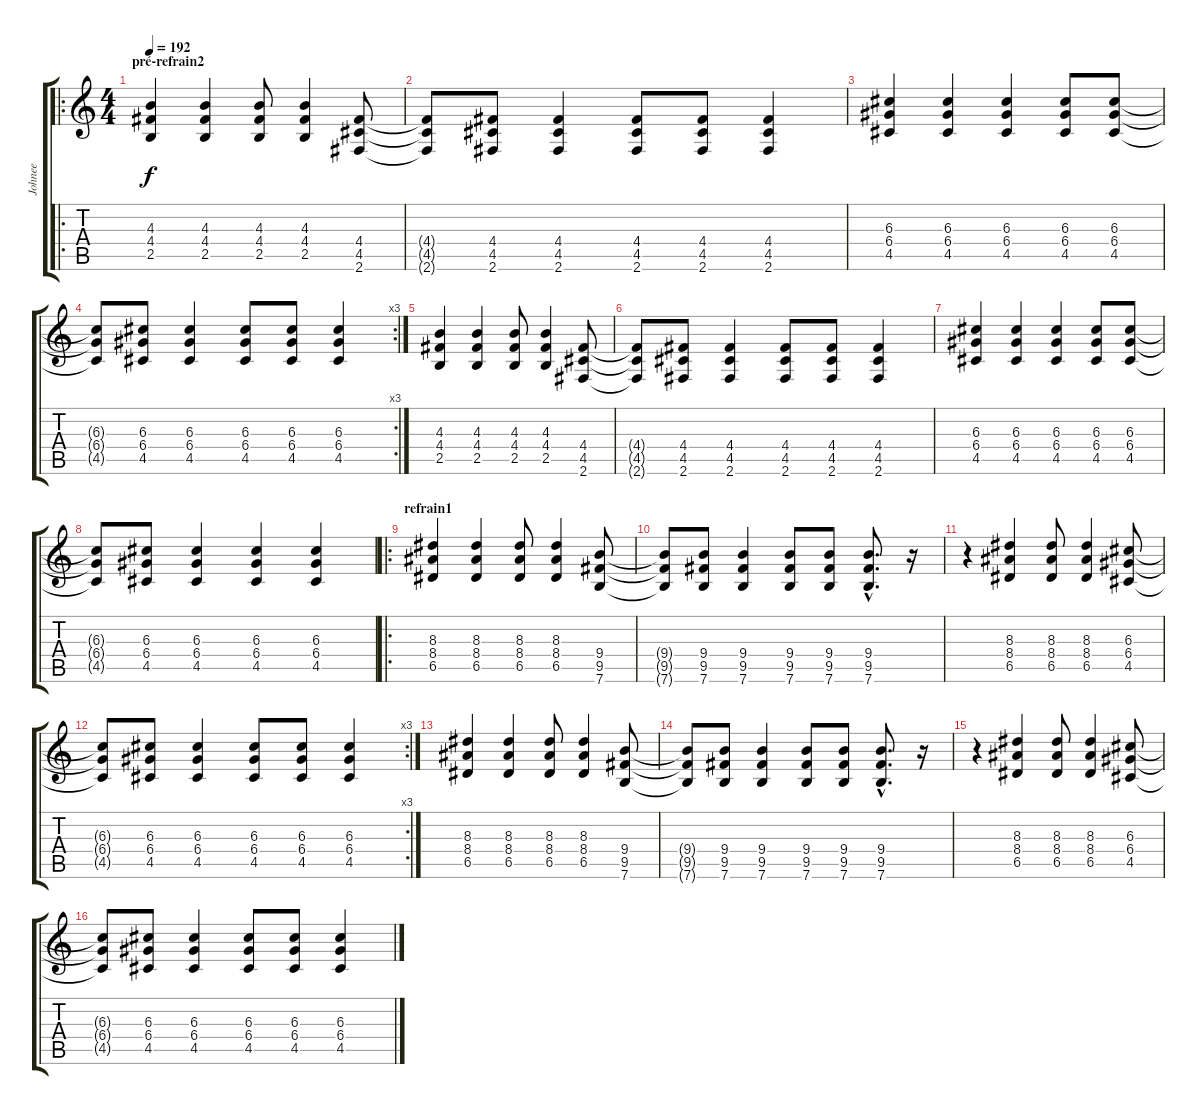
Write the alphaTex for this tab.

\track ("Johnee" "Johnee") {instrument overdrivenguitar}
\staff {score tabs}
\tuning (E4 B3 G3 D3 A2 E2) {hide}
\ro
\ts (4 4)
\section ("" "pré-refrain2")
\tempo 192
\clef g2
\ks c
(4.3 4.4 2.5).4{dy f} (4.3 4.4 2.5).4 (4.3 4.4 2.5).8 (4.3 4.4 2.5).4 (4.4 4.5 2.6).8 |
(4.4{t} 4.5{t} 2.6{t}).8 (4.4 4.5 2.6).8 (4.4 4.5 2.6).4 (4.4 4.5 2.6).8 (4.4 4.5 2.6).8 (4.4 4.5 2.6).4 |
(6.3 6.4 4.5).4 (6.3 6.4 4.5).4 (6.3 6.4 4.5).4 (6.3 6.4 4.5).8 (6.3 6.4 4.5).8 |
\rc 3
(6.3{t} 6.4{t} 4.5{t}).8 (6.3 6.4 4.5).8 (6.3 6.4 4.5).4 (6.3 6.4 4.5).8 (6.3 6.4 4.5).8 (6.3 6.4 4.5).4 |
(4.3 4.4 2.5).4 (4.3 4.4 2.5).4 (4.3 4.4 2.5).8 (4.3 4.4 2.5).4 (4.4 4.5 2.6).8 |
(4.4{t} 4.5{t} 2.6{t}).8 (4.4 4.5 2.6).8 (4.4 4.5 2.6).4 (4.4 4.5 2.6).8 (4.4 4.5 2.6).8 (4.4 4.5 2.6).4 |
(6.3 6.4 4.5).4 (6.3 6.4 4.5).4 (6.3 6.4 4.5).4 (6.3 6.4 4.5).8 (6.3 6.4 4.5).8 |
(6.3{t} 6.4{t} 4.5{t}).8 (6.3 6.4 4.5).8 (6.3 6.4 4.5).4 (6.3 6.4 4.5).4 (6.3 6.4 4.5).4 |
\ro
\section ("" "refrain1")
(8.3 8.4 6.5).4 (8.3 8.4 6.5).4 (8.3 8.4 6.5).8 (8.3 8.4 6.5).4 (9.4 9.5 7.6).8 |
(9.4{t} 9.5{t} 7.6{t}).8 (9.4 9.5 7.6).8 (9.4 9.5 7.6).4 (9.4 9.5 7.6).8 (9.4 9.5 7.6).8 (9.4{hac} 9.5{hac} 7.6{hac}).8{d} r.16 |
r.4 (8.3 8.4 6.5).4 (8.3 8.4 6.5).8 (8.3 8.4 6.5).4 (6.3 6.4 4.5).8 |
\rc 3
(6.3{t} 6.4{t} 4.5{t}).8 (6.3 6.4 4.5).8 (6.3 6.4 4.5).4 (6.3 6.4 4.5).8 (6.3 6.4 4.5).8 (6.3 6.4 4.5).4 |
(8.3 8.4 6.5).4 (8.3 8.4 6.5).4 (8.3 8.4 6.5).8 (8.3 8.4 6.5).4 (9.4 9.5 7.6).8 |
(9.4{t} 9.5{t} 7.6{t}).8 (9.4 9.5 7.6).8 (9.4 9.5 7.6).4 (9.4 9.5 7.6).8 (9.4 9.5 7.6).8 (9.4{hac} 9.5{hac} 7.6{hac}).8{d} r.16 |
r.4 (8.3 8.4 6.5).4 (8.3 8.4 6.5).8 (8.3 8.4 6.5).4 (6.3 6.4 4.5).8 |
(6.3{t} 6.4{t} 4.5{t}).8 (6.3 6.4 4.5).8 (6.3 6.4 4.5).4 (6.3 6.4 4.5).8 (6.3 6.4 4.5).8 (6.3 6.4 4.5).4
